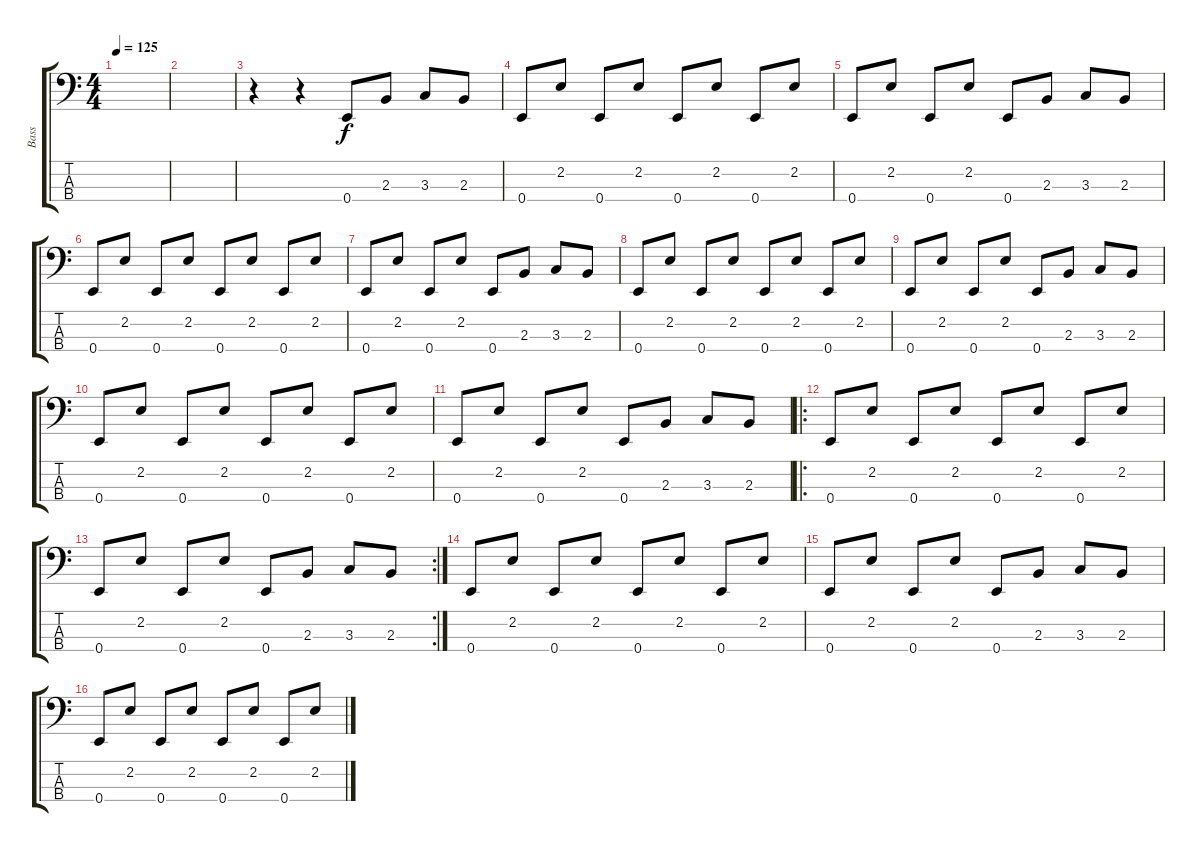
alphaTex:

\track ("Bass" "Bass") {instrument acousticguitarnylon}
\staff {score tabs}
\tuning (G2 D2 A1 E1) {hide}
\ts (4 4)
\tempo 125
\clef f4
\ks c
|
|
r.4 r.4 0.4.8 2.3.8 3.3.8 2.3.8 |
0.4.8 2.2.8 0.4.8 2.2.8 0.4.8 2.2.8 0.4.8 2.2.8 |
0.4.8 2.2.8 0.4.8 2.2.8 0.4.8 2.3.8 3.3.8 2.3.8 |
0.4.8 2.2.8 0.4.8 2.2.8 0.4.8 2.2.8 0.4.8 2.2.8 |
0.4.8 2.2.8 0.4.8 2.2.8 0.4.8 2.3.8 3.3.8 2.3.8 |
0.4.8 2.2.8 0.4.8 2.2.8 0.4.8 2.2.8 0.4.8 2.2.8 |
0.4.8 2.2.8 0.4.8 2.2.8 0.4.8 2.3.8 3.3.8 2.3.8 |
0.4.8 2.2.8 0.4.8 2.2.8 0.4.8 2.2.8 0.4.8 2.2.8 |
0.4.8 2.2.8 0.4.8 2.2.8 0.4.8 2.3.8 3.3.8 2.3.8 |
\ro
0.4.8 2.2.8 0.4.8 2.2.8 0.4.8 2.2.8 0.4.8 2.2.8 |
\rc 2
0.4.8 2.2.8 0.4.8 2.2.8 0.4.8 2.3.8 3.3.8 2.3.8 |
0.4.8 2.2.8 0.4.8 2.2.8 0.4.8 2.2.8 0.4.8 2.2.8 |
0.4.8 2.2.8 0.4.8 2.2.8 0.4.8 2.3.8 3.3.8 2.3.8 |
0.4.8 2.2.8 0.4.8 2.2.8 0.4.8 2.2.8 0.4.8 2.2.8
